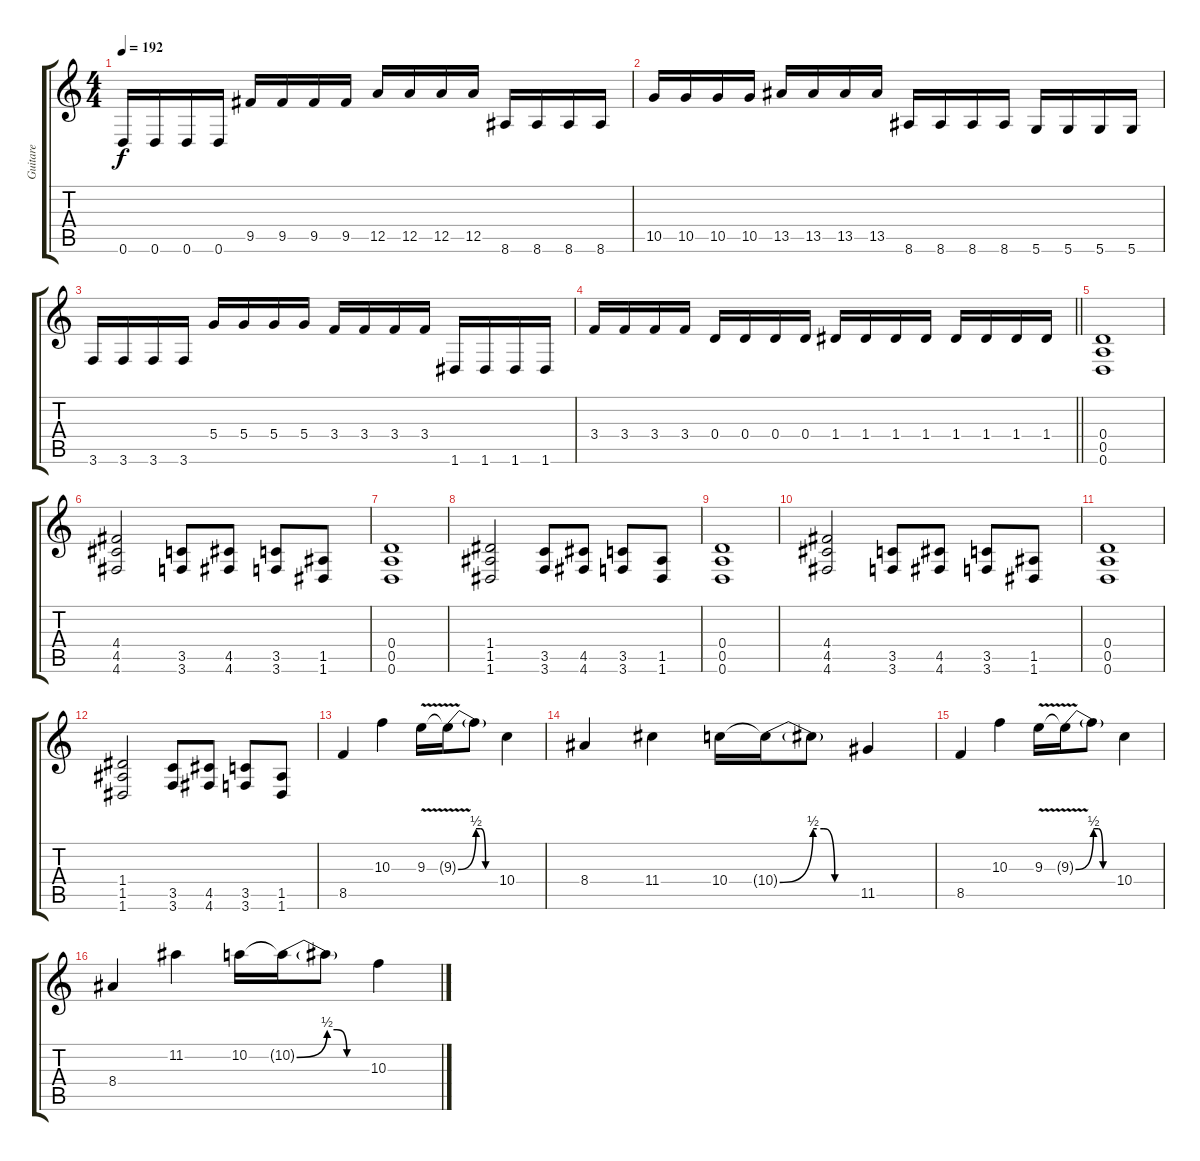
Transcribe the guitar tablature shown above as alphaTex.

\track ("Guitare" "Guitare") {instrument overdrivenguitar}
\staff {score tabs}
\tuning (E4 B3 G3 D3 A2 D2) {hide}
\ts (4 4)
\tempo 192
\clef g2
\ks c
0.6.16{dy f} 0.6.16 0.6.16 0.6.16 9.5.16 9.5.16 9.5.16 9.5.16 12.5.16 12.5.16 12.5.16 12.5.16 8.6.16 8.6.16 8.6.16 8.6.16 |
10.5.16 10.5.16 10.5.16 10.5.16 13.5.16 13.5.16 13.5.16 13.5.16 8.6.16 8.6.16 8.6.16 8.6.16 5.6.16 5.6.16 5.6.16 5.6.16 |
3.6.16 3.6.16 3.6.16 3.6.16 5.4.16 5.4.16 5.4.16 5.4.16 3.4.16 3.4.16 3.4.16 3.4.16 1.6.16 1.6.16 1.6.16 1.6.16 |
\barLineRight lightlight
3.4.16 3.4.16 3.4.16 3.4.16 0.4.16 0.4.16 0.4.16 0.4.16 1.4.16 1.4.16 1.4.16 1.4.16 1.4.16 1.4.16 1.4.16 1.4.16 |
\section ("" "")
(0.4 0.5 0.6).1 |
(4.4 4.5 4.6).2 (3.5 3.6).8 (4.5 4.6).8 (3.5 3.6).8 (1.5 1.6).8 |
(0.4 0.5 0.6).1 |
(1.4 1.5 1.6).2 (3.5 3.6).8 (4.5 4.6).8 (3.5 3.6).8 (1.5 1.6).8 |
(0.4 0.5 0.6).1 |
(4.4 4.5 4.6).2 (3.5 3.6).8 (4.5 4.6).8 (3.5 3.6).8 (1.5 1.6).8 |
(0.4 0.5 0.6).1 |
(1.4 1.5 1.6).2 (3.5 3.6).8 (4.5 4.6).8 (3.5 3.6).8 (1.5 1.6).8 |
8.5.4 10.3.4 9.3{v}.16 9.3{be (bend 0 0 60 2) t}.16 9.3{be (custom 0 2 15 2 30 0 60 0) t}.8 10.4.4 |
8.4.4 11.4.4 10.4.16 10.4{be (bend 0 0 60 2) t}.16 10.4{be (custom 0 2 15 2 30 0 60 0) t}.8 11.5.4 |
8.5.4 10.3.4 9.3{v}.16 9.3{be (bend 0 0 60 2) t}.16 9.3{be (custom 0 2 15 2 30 0 60 0) t}.8 10.4.4 |
8.4.4 11.2.4 10.2.16 10.2{be (bend 0 0 60 2) t}.16 10.2{be (custom 0 2 15 2 30 0 60 0) t}.8 10.3.4
